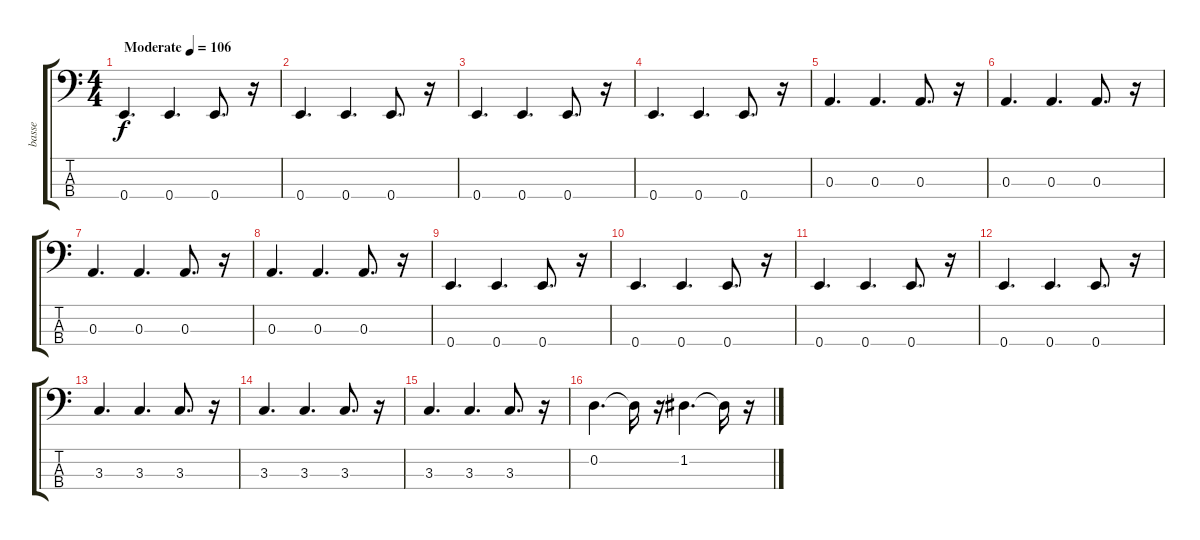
\track ("basse" "basse") {instrument electricbassfinger}
\staff {score tabs}
\tuning (G2 D2 A1 E1) {hide}
\ts (4 4)
\tempo (106 "Moderate")
\clef f4
\ks c
0.4.4{d dy f instrument electricbassfinger} 0.4.4{d} 0.4.8{d} r.16 |
0.4.4{d} 0.4.4{d} 0.4.8{d} r.16 |
0.4.4{d} 0.4.4{d} 0.4.8{d} r.16 |
0.4.4{d} 0.4.4{d} 0.4.8{d} r.16 |
0.3.4{d} 0.3.4{d} 0.3.8{d} r.16 |
0.3.4{d} 0.3.4{d} 0.3.8{d} r.16 |
0.3.4{d} 0.3.4{d} 0.3.8{d} r.16 |
0.3.4{d} 0.3.4{d} 0.3.8{d} r.16 |
0.4.4{d} 0.4.4{d} 0.4.8{d} r.16 |
0.4.4{d} 0.4.4{d} 0.4.8{d} r.16 |
0.4.4{d} 0.4.4{d} 0.4.8{d} r.16 |
0.4.4{d} 0.4.4{d} 0.4.8{d} r.16 |
3.3.4{d} 3.3.4{d} 3.3.8{d} r.16 |
3.3.4{d} 3.3.4{d} 3.3.8{d} r.16 |
3.3.4{d} 3.3.4{d} 3.3.8{d} r.16 |
0.2.4{d} 0.2{t}.16 r.16 1.2.4{d} 1.2{t}.16 r.16
